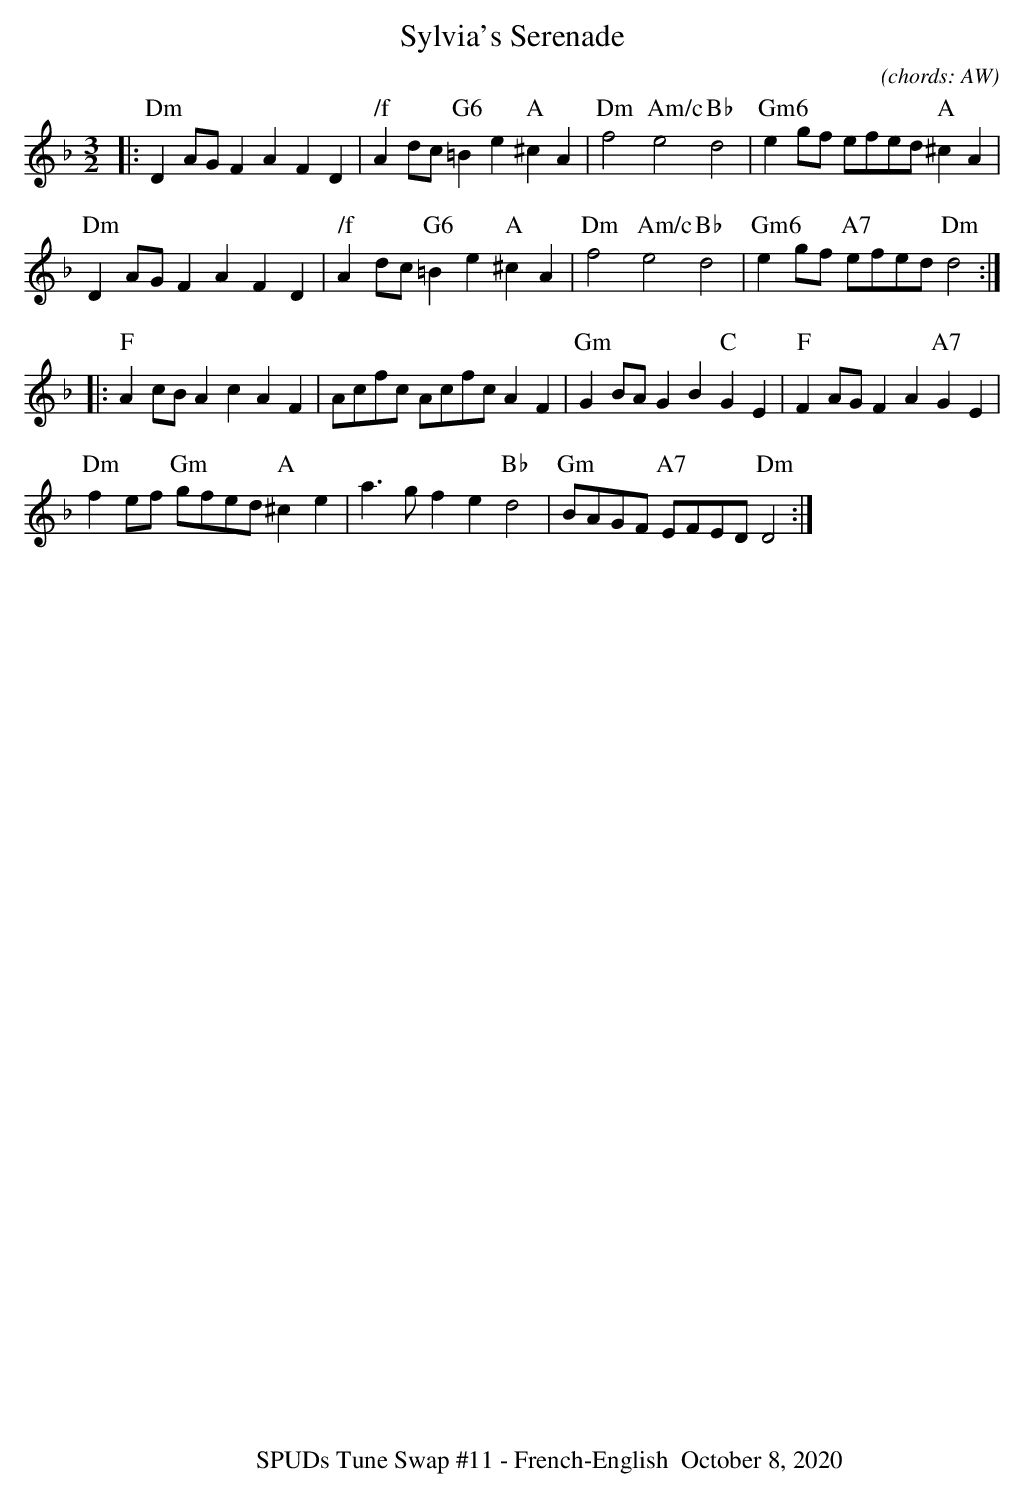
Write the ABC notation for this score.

X:1
T:Sylvia's Serenade
C:(chords: AW)
M:3/2
L:1/8
K:Dmin
|:"Dm"D2AG F2A2 F2D2|"/f"A2dc "G6"=B2e2 "A"^c2A2|"Dm"f4 "Am/c"e4 "Bb"d4|"Gm6"e2gf efed "A"^c2A2|
"Dm"D2AG F2A2 F2D2|"/f"A2dc "G6"=B2e2 "A"^c2A2|"Dm"f4 "Am/c"e4 "Bb"d4|"Gm6"e2gf "A7"efed "Dm"d4:|
|:"F"A2cB A2c2 A2F2|Acfc Acfc A2F2|"Gm"G2BA G2B2 "C"G2E2| \
"F"F2AG F2A2 "A7"G2E2|
"Dm"f2ef "Gm"gfed "A"^c2e2|a3g f2e2 "Bb"d4|"Gm"BAGF "A7"EFED "Dm"D4:|
